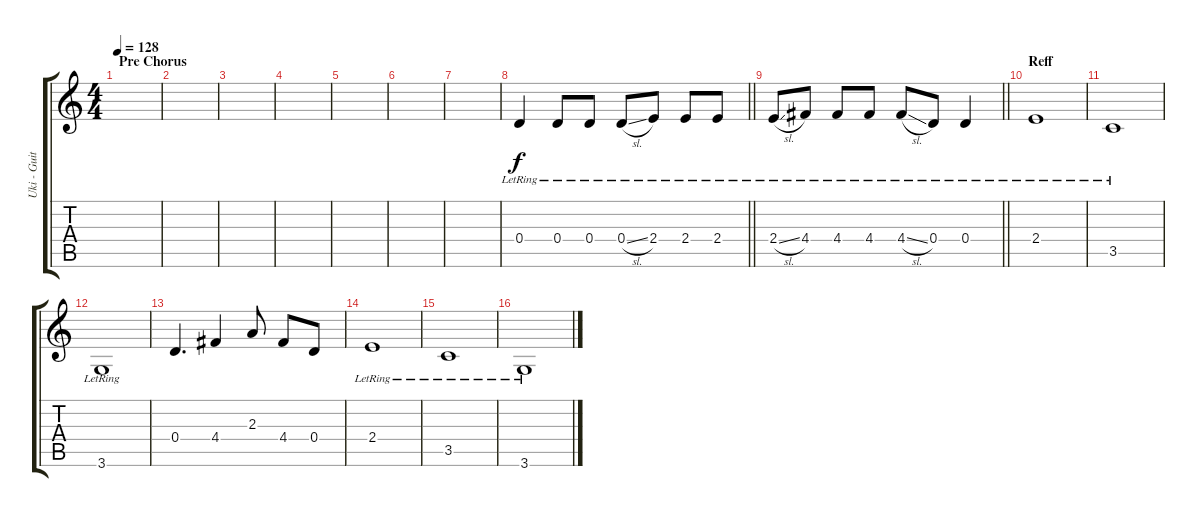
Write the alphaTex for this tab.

\track ("Uki - Guitar 1" "Uki - Guit") {instrument overdrivenguitar}
\staff {score tabs}
\tuning (E4 B3 G3 D3 A2 E2) {hide}
\ts (4 4)
\section ("" "Pre Chorus")
\tempo 128
\clef g2
\ks c
|
|
|
|
|
|
|
\barLineRight lightlight
0.4{lr}.4 0.4{lr}.8 0.4{lr}.8 0.4{sl lr}.8 2.4{lr}.8 2.4{lr}.8 2.4{lr}.8 |
\barLineRight lightlight
2.4{sl lr}.8 4.4{lr}.8 4.4{lr}.8 4.4{lr}.8 4.4{sl lr}.8 0.4{lr}.8 0.4{lr}.4 |
\section ("" "Reff")
2.4{lr}.1 |
3.5{lr}.1 |
3.6{lr}.1 |
0.4.4{d} 4.4.4 2.3.8 4.4.8 0.4.8 |
2.4{lr}.1 |
3.5{lr}.1 |
3.6{lr}.1
